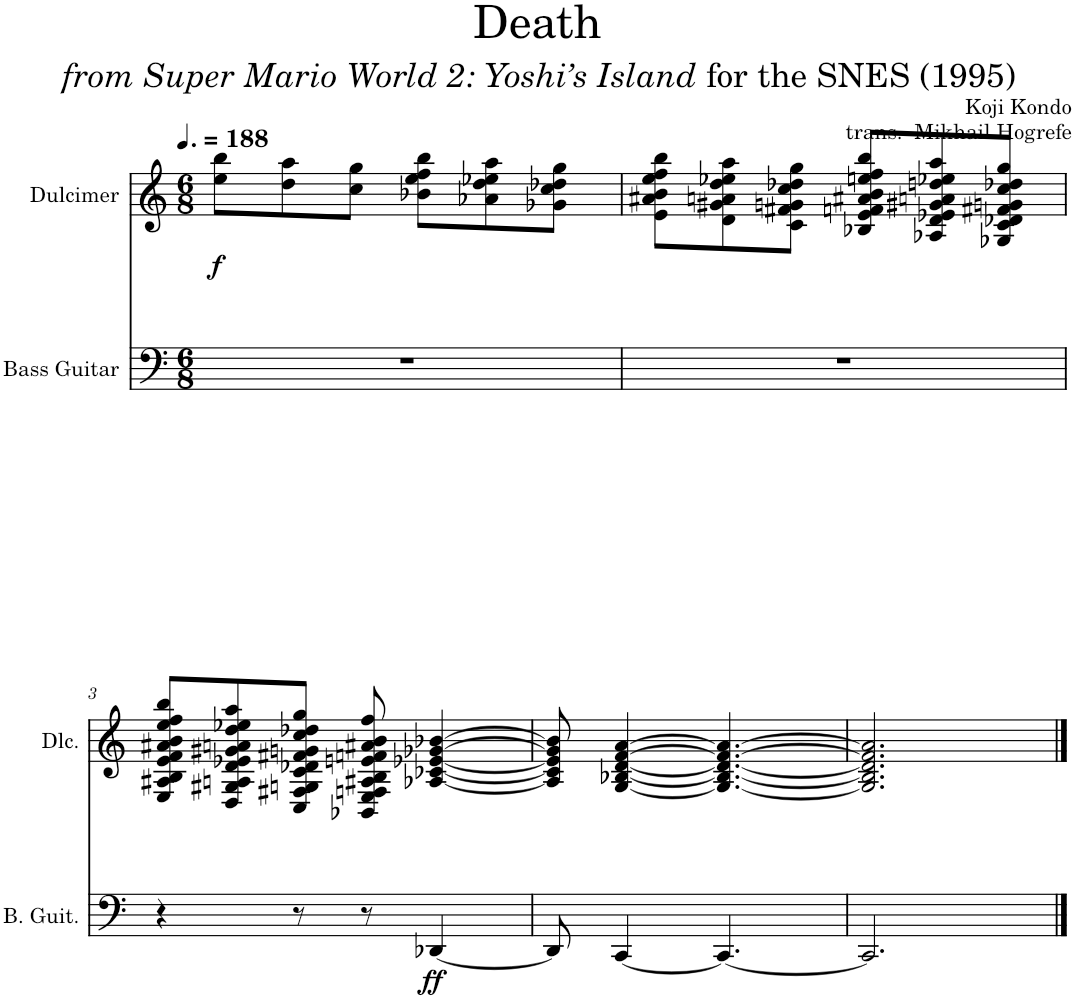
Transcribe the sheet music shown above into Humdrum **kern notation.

**kern	**dynam	**kern	**dynam
*part2	*part2	*part1	*part1
*staff2	*staff2	*staff1	*staff1
*I"Bass Guitar	*	*I"Dulcimer	*
*I'B. Guit.	*	*I'Dlc.	*
*clefF4	*	*clefG2	*
*k[]	*	*k[]	*
*M6/8	*	*M6/8	*
*MM282	*	*MM282	*
=1	=1	=1	=1
!	!	!	!LO:DY:b
2.r	.	8ee\ 8bb\L	f
.	.	8dd\ 8aa\	.
.	.	8cc\ 8gg\J	.
.	.	8b-X\ 8ee\ 8ff\ 8bb\L	.
.	.	8a-X\ 8dd\ 8ee-X\ 8aa\	.
.	.	8g-X\ 8cc\ 8dd-X\ 8gg\J	.
=2	=2	=2	=2
2.r	.	8e\ 8a#X\ 8b\ 8ee\ 8ff\ 8bb\L	.
.	.	8d\ 8g#X\ 8an\ 8dd\ 8ee-X\ 8aa\	.
.	.	8c\ 8f#X\ 8gn\ 8cc\ 8dd-X\ 8gg\J	.
.	.	8B-X/ 8e/ 8fn/ 8a#X/ 8b/ 8een/ 8ff/ 8bb/L	.
.	.	8A-X/ 8d/ 8e-X/ 8g#X/ 8an/ 8ddn/ 8ee-X/ 8aa/	.
.	.	8G-X/ 8c/ 8d-X/ 8f#X/ 8gn/ 8cc/ 8dd-X/ 8gg/J	.
!!LO:LB:g=z
=3	=3	=3	=3
4r	.	8E/ 8A#X/ 8B/ 8e/ 8f/ 8a#X/ 8b/ 8ee/ 8ff/ 8bb/L	.
.	.	8D/ 8G#X/ 8An/ 8d/ 8e-X/ 8g#X/ 8an/ 8dd/ 8ee-X/ 8aa/	.
8r	.	8C/ 8F#X/ 8Gn/ 8c/ 8d-X/ 8f#X/ 8gn/ 8cc/ 8dd-X/ 8gg/J	.
8r	.	8BB-X/ 8E/ 8Fn/ 8A#X/ 8B/ 8en/ 8fn/ 8a#X/ 8b/ 8ff/	.
!	!LO:DY:b	!	!
[4DD-X/	ff	[4A-X/ [4c-X/ [4e-X/ [4g-X/ [4b-X/	.
=4	=4	=4	=4
8DD-/]	.	8A-/] 8c-/] 8e-/] 8g-/] 8b-/]	.
[4CC/	.	[4G/ [4B-X/ [4d/ [4f/ [4a/	.
4.CC/_	.	4.G/_ 4.B-/_ 4.d/_ 4.f/_ 4.a/_	.
=5	=5	=5	=5
2.CC/]	.	2.G/] 2.B-/] 2.d/] 2.f/] 2.a/]	.
==	==	==	==
*-	*-	*-	*-
